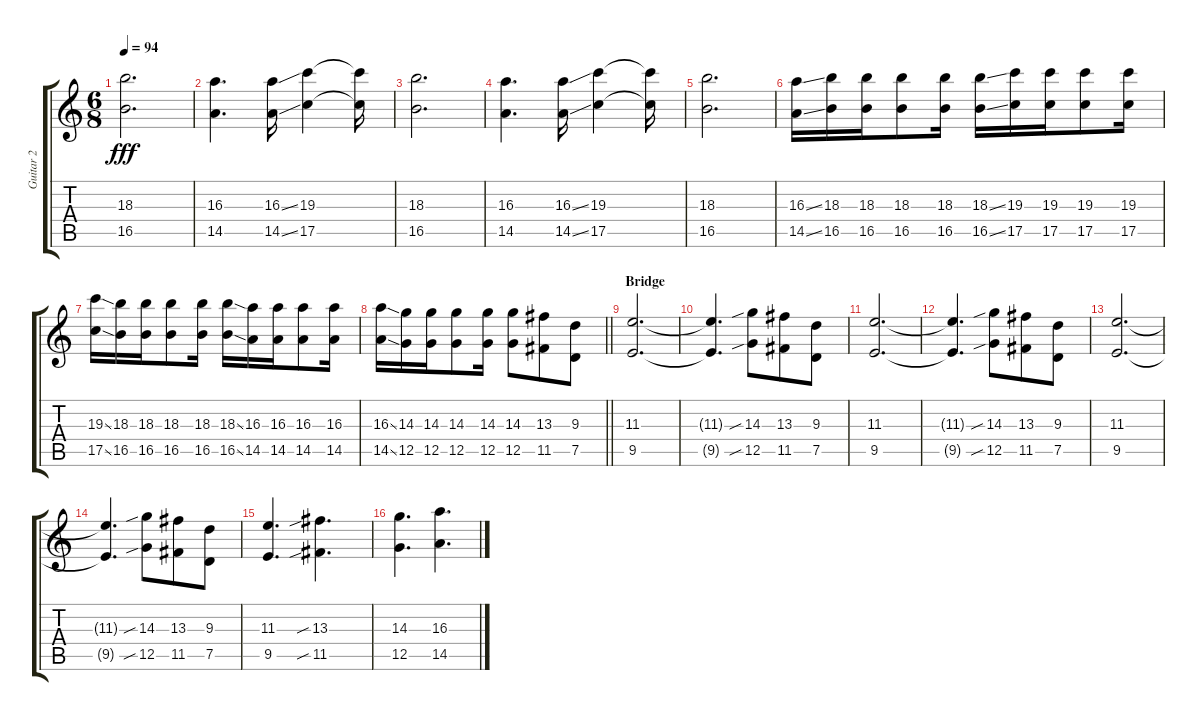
\track ("Guitar 2" "Guitar 2") {instrument overdrivenguitar}
\staff {score tabs}
\tuning (D4 A3 F3 C3 G2 C2) {hide}
\ts (6 8)
\tempo 94
\clef g2
\ks c
(18.3 16.5).2{d dy fff} |
(16.3 14.5).4{d} (16.3{ss} 14.5{ss}).16 (19.3 17.5).4 (19.3{t} 17.5{t}).16 |
(18.3 16.5).2{d} |
(16.3 14.5).4{d} (16.3{ss} 14.5{ss}).16 (19.3 17.5).4 (19.3{t} 17.5{t}).16 |
(18.3 16.5).2{d} |
(16.3{ss} 14.5{ss}).16 (18.3 16.5).16 (18.3 16.5).16 (18.3 16.5).8 (18.3 16.5).16 (18.3{ss} 16.5{ss}).16 (19.3 17.5).16 (19.3 17.5).16 (19.3 17.5).8 (19.3 17.5).16 |
(19.3{ss} 17.5{ss}).16 (18.3 16.5).16 (18.3 16.5).16 (18.3 16.5).8 (18.3 16.5).16 (18.3{ss} 16.5{ss}).16 (16.3 14.5).16 (16.3 14.5).16 (16.3 14.5).8 (16.3 14.5).16 |
\barLineRight lightlight
(16.3{ss} 14.5{ss}).16 (14.3 12.5).16 (14.3 12.5).16 (14.3 12.5).8 (14.3 12.5).16 (14.3 12.5).8 (13.3 11.5).8 (9.3 7.5).8 |
\section ("" "Bridge")
(11.3 9.5).2{d} |
(11.3{t} 9.5{t}).4{d} (14.3{sib} 12.5{sib}).8 (13.3 11.5).8 (9.3 7.5).8 |
(11.3 9.5).2{d} |
(11.3{t} 9.5{t}).4{d} (14.3{sib} 12.5{sib}).8 (13.3 11.5).8 (9.3 7.5).8 |
(11.3 9.5).2{d} |
(11.3{t} 9.5{t}).4{d} (14.3{sib} 12.5{sib}).8 (13.3 11.5).8 (9.3 7.5).8 |
(11.3 9.5).4{d} (13.3{sib} 11.5{sib}).4{d} |
(14.3 12.5).4{d} (16.3 14.5).4{d}
